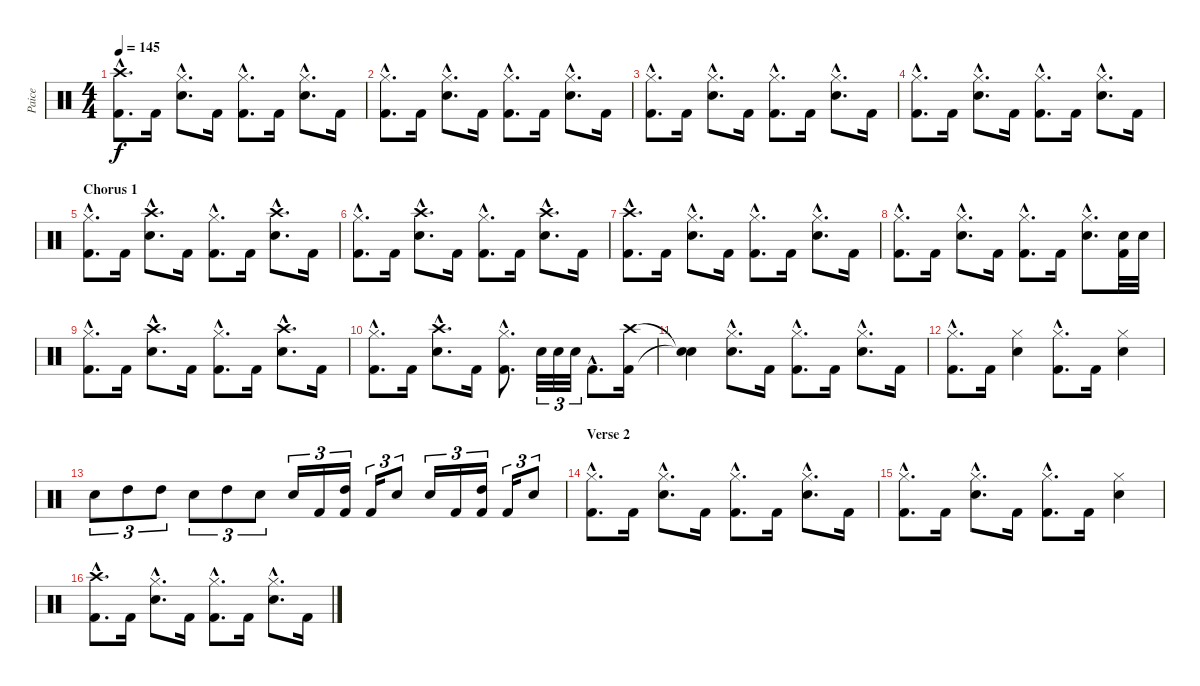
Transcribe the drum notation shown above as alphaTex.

\track ("Paice" "Paice") {instrument percussion}
\staff {score}
\articulation defaults
\ts (4 4)
\tempo 145
\clef neutral
\ks c
("Crash high (hit)"{hac} "Kick (hit) 2"{hac}).8{d dy f} "Kick (hit) 2".16 ("Hi-Hat (closed)"{hac} "Snare (hit) 2"{hac}).8{d} "Kick (hit) 2".16 ("Hi-Hat (closed)"{hac} "Kick (hit) 2"{hac}).8{d} "Kick (hit) 2".16 ("Hi-Hat (closed)"{hac} "Snare (hit) 2"{hac}).8{d} "Kick (hit) 2".16 |
("Hi-Hat (closed)"{hac} "Kick (hit) 2"{hac}).8{d} "Kick (hit) 2".16 ("Hi-Hat (closed)"{hac} "Snare (hit) 2"{hac}).8{d} "Kick (hit) 2".16 ("Hi-Hat (closed)"{hac} "Kick (hit) 2"{hac}).8{d} "Kick (hit) 2".16 ("Hi-Hat (closed)"{hac} "Snare (hit) 2"{hac}).8{d} "Kick (hit) 2".16 |
("Hi-Hat (closed)"{hac} "Kick (hit) 2"{hac}).8{d} "Kick (hit) 2".16 ("Hi-Hat (closed)"{hac} "Snare (hit) 2"{hac}).8{d} "Kick (hit) 2".16 ("Hi-Hat (closed)"{hac} "Kick (hit) 2"{hac}).8{d} "Kick (hit) 2".16 ("Hi-Hat (closed)"{hac} "Snare (hit) 2"{hac}).8{d} "Kick (hit) 2".16 |
("Hi-Hat (closed)"{hac} "Kick (hit) 2"{hac}).8{d} "Kick (hit) 2".16 ("Hi-Hat (closed)"{hac} "Snare (hit) 2"{hac}).8{d} "Kick (hit) 2".16 ("Hi-Hat (closed)"{hac} "Kick (hit) 2"{hac}).8{d} "Kick (hit) 2".16 ("Hi-Hat (closed)"{hac} "Snare (hit) 2"{hac}).8{d} "Kick (hit) 2".16 |
\section ("" "Chorus 1")
("Hi-Hat (closed)"{hac} "Kick (hit) 2"{hac}).8{d} "Kick (hit) 2".16 ("Crash high (hit)"{hac} "Snare (hit) 2"{hac}).8{d} "Kick (hit) 2".16 ("Hi-Hat (closed)"{hac} "Kick (hit) 2"{hac}).8{d} "Kick (hit) 2".16 ("Crash high (hit)"{hac} "Snare (hit) 2"{hac}).8{d} "Kick (hit) 2".16 |
("Hi-Hat (closed)"{hac} "Kick (hit) 2"{hac}).8{d} "Kick (hit) 2".16 ("Crash high (hit)"{hac} "Snare (hit) 2"{hac}).8{d} "Kick (hit) 2".16 ("Hi-Hat (closed)"{hac} "Kick (hit) 2"{hac}).8{d} "Kick (hit) 2".16 ("Crash high (hit)"{hac} "Snare (hit) 2"{hac}).8{d} "Kick (hit) 2".16 |
("Crash high (hit)"{hac} "Kick (hit) 2"{hac}).8{d} "Kick (hit) 2".16 ("Hi-Hat (closed)"{hac} "Snare (hit) 2"{hac}).8{d} "Kick (hit) 2".16 ("Hi-Hat (closed)"{hac} "Kick (hit) 2"{hac}).8{d} "Kick (hit) 2".16 ("Hi-Hat (closed)"{hac} "Snare (hit) 2"{hac}).8{d} "Kick (hit) 2".16 |
("Hi-Hat (closed)"{hac} "Kick (hit) 2"{hac}).8{d} "Kick (hit) 2".16 ("Hi-Hat (closed)"{hac} "Snare (hit) 2"{hac}).8{d} "Kick (hit) 2".16 ("Hi-Hat (closed)"{hac} "Kick (hit) 2"{hac}).8{d} "Kick (hit) 2".16 ("Hi-Hat (closed)"{hac} "Snare (hit) 2"{hac}).8{d} ("Snare (hit) 2" "Kick (hit) 2").32 "Snare (hit) 2".32 |
("Hi-Hat (closed)"{hac} "Kick (hit) 2"{hac}).8{d} "Kick (hit) 2".16 ("Crash high (hit)"{hac} "Snare (hit) 2"{hac}).8{d} "Kick (hit) 2".16 ("Hi-Hat (closed)"{hac} "Kick (hit) 2"{hac}).8{d} "Kick (hit) 2".16 ("Crash high (hit)"{hac} "Snare (hit) 2"{hac}).8{d} "Kick (hit) 2".16 |
("Hi-Hat (closed)"{hac} "Kick (hit) 2"{hac}).8{d} "Kick (hit) 2".16 ("Crash high (hit)"{hac} "Snare (hit) 2"{hac}).8{d} "Kick (hit) 2".16 ("Hi-Hat (closed)"{hac} "Kick (hit) 2"{hac}).8{d} "Snare (hit) 2".32{tu (3 2)} "Snare (hit) 2".32{tu (3 2)} "Snare (hit) 2".32{tu (3 2)} "Kick (hit) 2"{hac}.8{d} ("Crash high (hit)" "Kick (hit) 2").16 |
("Snare (hit)"{t} "Snare (hit)"{t}).4 ("Hi-Hat (closed)"{hac} "Snare (hit) 2"{hac}).8{d} "Kick (hit) 2".16 ("Hi-Hat (closed)"{hac} "Kick (hit) 2"{hac}).8{d} "Kick (hit) 2".16 ("Hi-Hat (closed)"{hac} "Snare (hit) 2"{hac}).8{d} "Kick (hit) 2".16 |
("Hi-Hat (closed)"{hac} "Kick (hit) 2"{hac}).8{d} "Kick (hit) 2".16 ("Hi-Hat (closed)" "Snare (hit) 2").4 ("Hi-Hat (closed)"{hac} "Kick (hit) 2"{hac}).8{d} "Kick (hit) 2".16 ("Hi-Hat (closed)" "Snare (hit) 2").4 |
"Snare (hit) 2".8{tu (3 2)} "High Tom (hit)".8{tu (3 2)} "High Tom (hit)".8{tu (3 2)} "Snare (hit) 2".8{tu (3 2)} "High Tom (hit)".8{tu (3 2)} "Snare (hit) 2".8{tu (3 2)} "Snare (hit) 2".16{tu (3 2)} "Kick (hit) 2".16{tu (3 2)} ("High Tom (hit)" "Kick (hit) 2").16{tu (3 2)} "Kick (hit) 2".16{tu (3 2)} "Snare (hit) 2".8{tu (3 2)} "Snare (hit) 2".16{tu (3 2)} "Kick (hit) 2".16{tu (3 2)} ("High Tom (hit)" "Kick (hit) 2").16{tu (3 2)} "Kick (hit) 2".16{tu (3 2)} "Snare (hit) 2".8{tu (3 2)} |
\section ("" "Verse 2")
("Hi-Hat (closed)"{hac} "Kick (hit) 2"{hac}).8{d} "Kick (hit) 2".16 ("Hi-Hat (closed)"{hac} "Snare (hit) 2"{hac}).8{d} "Kick (hit) 2".16 ("Hi-Hat (closed)"{hac} "Kick (hit) 2"{hac}).8{d} "Kick (hit) 2".16 ("Hi-Hat (closed)"{hac} "Snare (hit) 2"{hac}).8{d} "Kick (hit) 2".16 |
("Hi-Hat (closed)"{hac} "Kick (hit) 2"{hac}).8{d} "Kick (hit) 2".16 ("Hi-Hat (closed)"{hac} "Snare (hit) 2"{hac}).8{d} "Kick (hit) 2".16 ("Hi-Hat (closed)"{hac} "Kick (hit) 2"{hac}).8{d} "Kick (hit) 2".16 ("Hi-Hat (closed)" "Snare (hit) 2").4 |
("Crash high (hit)"{hac} "Kick (hit) 2"{hac}).8{d} "Kick (hit) 2".16 ("Hi-Hat (closed)"{hac} "Snare (hit) 2"{hac}).8{d} "Kick (hit) 2".16 ("Hi-Hat (closed)"{hac} "Kick (hit) 2"{hac}).8{d} "Kick (hit) 2".16 ("Hi-Hat (closed)"{hac} "Snare (hit) 2"{hac}).8{d} "Kick (hit) 2".16
